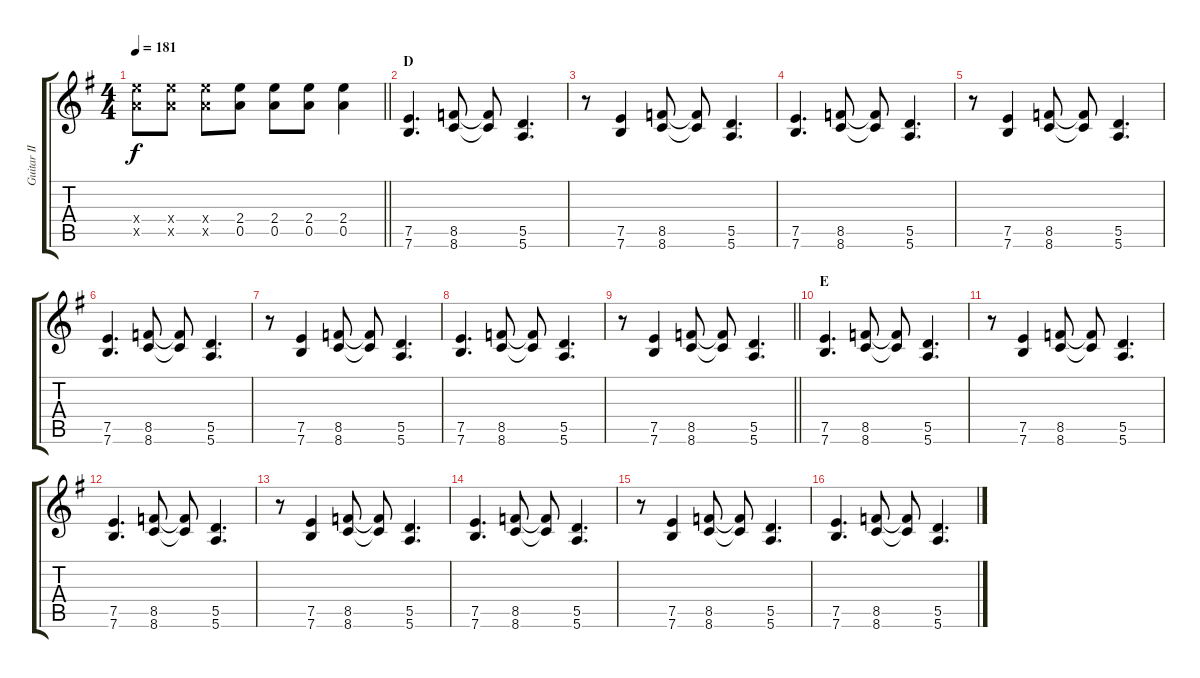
\track ("Guitar II" "Guitar II") {instrument distortionguitar}
\staff {score tabs}
\tuning (E4 B3 G3 D3 A2 E2) {hide}
\ts (4 4)
\tempo 181
\clef g2
\barLineRight lightlight
\ks g
(2.4{x} 0.5{x}).8{ot 8vb dy f} (2.4{x} 0.5{x}).8{ot 8vb} (2.4{x} 0.5{x}).8{ot 8vb} (2.4 0.5).8{ot 8vb} (2.4 0.5).8{ot 8vb} (2.4 0.5).8{ot 8vb} (2.4 0.5).4{ot 8vb} |
\section ("" "D")
(7.5 7.6).4{d} (8.5 8.6).8 (8.5{t} 8.6{t}).8 (5.5 5.6).4{d} |
r.8 (7.5 7.6).4 (8.5 8.6).8 (8.5{t} 8.6{t}).8 (5.5 5.6).4{d} |
(7.5 7.6).4{d} (8.5 8.6).8 (8.5{t} 8.6{t}).8 (5.5 5.6).4{d} |
r.8 (7.5 7.6).4 (8.5 8.6).8 (8.5{t} 8.6{t}).8 (5.5 5.6).4{d} |
(7.5 7.6).4{d} (8.5 8.6).8 (8.5{t} 8.6{t}).8 (5.5 5.6).4{d} |
r.8 (7.5 7.6).4 (8.5 8.6).8 (8.5{t} 8.6{t}).8 (5.5 5.6).4{d} |
(7.5 7.6).4{d} (8.5 8.6).8 (8.5{t} 8.6{t}).8 (5.5 5.6).4{d} |
\barLineRight lightlight
r.8 (7.5 7.6).4 (8.5 8.6).8 (8.5{t} 8.6{t}).8 (5.5 5.6).4{d} |
\section ("" "E")
(7.5 7.6).4{d} (8.5 8.6).8 (8.5{t} 8.6{t}).8 (5.5 5.6).4{d} |
r.8 (7.5 7.6).4 (8.5 8.6).8 (8.5{t} 8.6{t}).8 (5.5 5.6).4{d} |
(7.5 7.6).4{d} (8.5 8.6).8 (8.5{t} 8.6{t}).8 (5.5 5.6).4{d} |
r.8 (7.5 7.6).4 (8.5 8.6).8 (8.5{t} 8.6{t}).8 (5.5 5.6).4{d} |
(7.5 7.6).4{d} (8.5 8.6).8 (8.5{t} 8.6{t}).8 (5.5 5.6).4{d} |
r.8 (7.5 7.6).4 (8.5 8.6).8 (8.5{t} 8.6{t}).8 (5.5 5.6).4{d} |
(7.5 7.6).4{d} (8.5 8.6).8 (8.5{t} 8.6{t}).8 (5.5 5.6).4{d}
